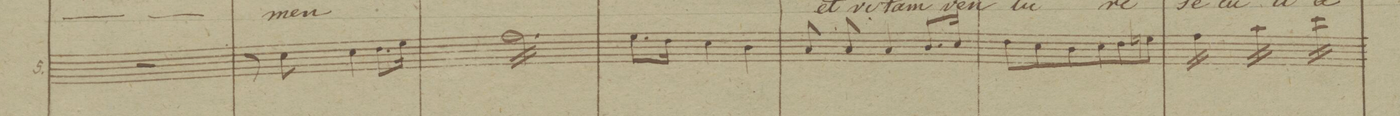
**kern	**dynam
*I"5.	*
*clefG2	*
*k[b-]	*
*M3/4	*
2.r	.
=161	=161
8r	.
*tremolo	*
8cc\	.
4cc\	.
8.dd\L	.
16ee\Jk	.
=162	=162
*2\right	*
16ff\LL	.
16ff\	.
16ff\	.
16ff\	.
16ff\	.
16ff\	.
16ff\	.
16ff\	.
16ff\	.
16ff\	.
16ff\	.
16ff\JJ	.
=163	=163
8.ee\L	.
16dd\Jk	.
4cc\	.
4b-\	.
=164	=164
8a/	.
8a/	.
4a/	.
8.b-\L	.
16cc\Jk	.
=165	=165
8dd\L	.
8cc\	.
8b-\	.
8cc\	.
8dd\	.
8een\J	.
=166	=166
16ff\LL	.
16ff\	.
16ff\	.
16ff\JJ	.
16aa\LL	.
16aa\	.
16aa\	.
16aa\JJ	.
16ccc\LL	.
16ccc\	.
16ccc\	.
16ccc\JJ	.
=167	=167
*-	*-
